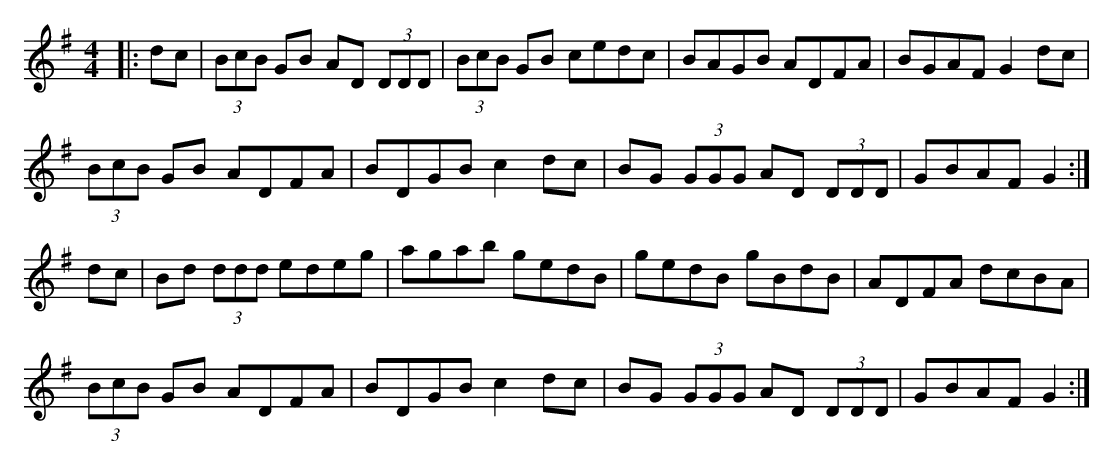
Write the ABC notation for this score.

X:1
M:4/4
K:G
|:dc|(3BcB GB AD (3DDD|(3BcB GB cedc|BAGB ADFA|BGAF G2 dc|
(3BcB GB ADFA|BDGB c2 dc|BG (3GGG AD (3DDD|GBAF G2:|
dc|Bd (3ddd edeg|agab gedB|gedB gBdB|ADFA dcBA|
(3BcB GB ADFA|BDGB c2 dc|BG (3GGG AD (3DDD|GBAF G2:|
